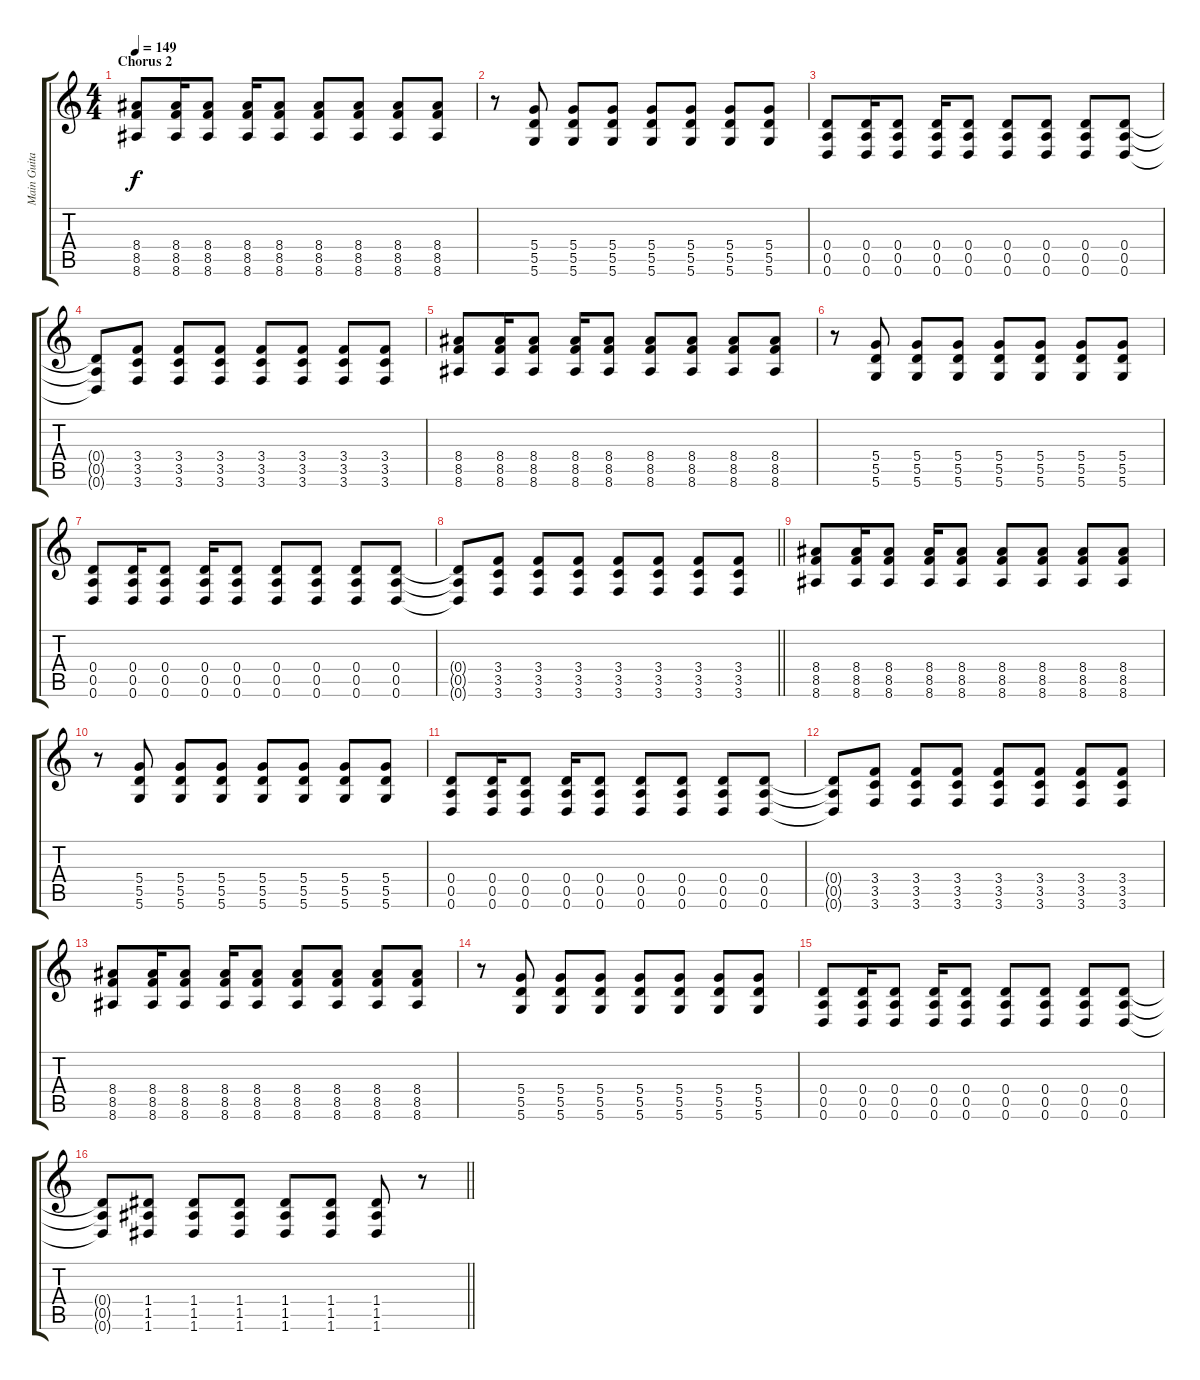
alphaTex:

\track ("Main Guitar" "Main Guita") {instrument overdrivenguitar}
\staff {score tabs}
\tuning (E4 B3 G3 D3 A2 D2) {hide}
\ts (4 4)
\section ("" "Chorus 2")
\tempo 149
\clef g2
\ks c
(8.4 8.5 8.6).8{dy f} (8.4 8.5 8.6).16 (8.4 8.5 8.6).8 (8.4 8.5 8.6).16 (8.4 8.5 8.6).8 (8.4 8.5 8.6).8 (8.4 8.5 8.6).8 (8.4 8.5 8.6).8 (8.4 8.5 8.6).8 |
r.8 (5.4 5.5 5.6).8 (5.4 5.5 5.6).8 (5.4 5.5 5.6).8 (5.4 5.5 5.6).8 (5.4 5.5 5.6).8 (5.4 5.5 5.6).8 (5.4 5.5 5.6).8 |
(0.4 0.5 0.6).8 (0.4 0.5 0.6).16 (0.4 0.5 0.6).8 (0.4 0.5 0.6).16 (0.4 0.5 0.6).8 (0.4 0.5 0.6).8 (0.4 0.5 0.6).8 (0.4 0.5 0.6).8 (0.4 0.5 0.6).8 |
(0.4{t} 0.5{t} 0.6{t}).8 (3.4 3.5 3.6).8 (3.4 3.5 3.6).8 (3.4 3.5 3.6).8 (3.4 3.5 3.6).8 (3.4 3.5 3.6).8 (3.4 3.5 3.6).8 (3.4 3.5 3.6).8 |
(8.4 8.5 8.6).8 (8.4 8.5 8.6).16 (8.4 8.5 8.6).8 (8.4 8.5 8.6).16 (8.4 8.5 8.6).8 (8.4 8.5 8.6).8 (8.4 8.5 8.6).8 (8.4 8.5 8.6).8 (8.4 8.5 8.6).8 |
r.8 (5.4 5.5 5.6).8 (5.4 5.5 5.6).8 (5.4 5.5 5.6).8 (5.4 5.5 5.6).8 (5.4 5.5 5.6).8 (5.4 5.5 5.6).8 (5.4 5.5 5.6).8 |
(0.4 0.5 0.6).8 (0.4 0.5 0.6).16 (0.4 0.5 0.6).8 (0.4 0.5 0.6).16 (0.4 0.5 0.6).8 (0.4 0.5 0.6).8 (0.4 0.5 0.6).8 (0.4 0.5 0.6).8 (0.4 0.5 0.6).8 |
\barLineRight lightlight
(0.4{t} 0.5{t} 0.6{t}).8 (3.4 3.5 3.6).8 (3.4 3.5 3.6).8 (3.4 3.5 3.6).8 (3.4 3.5 3.6).8 (3.4 3.5 3.6).8 (3.4 3.5 3.6).8 (3.4 3.5 3.6).8 |
(8.4 8.5 8.6).8 (8.4 8.5 8.6).16 (8.4 8.5 8.6).8 (8.4 8.5 8.6).16 (8.4 8.5 8.6).8 (8.4 8.5 8.6).8 (8.4 8.5 8.6).8 (8.4 8.5 8.6).8 (8.4 8.5 8.6).8 |
r.8 (5.4 5.5 5.6).8 (5.4 5.5 5.6).8 (5.4 5.5 5.6).8 (5.4 5.5 5.6).8 (5.4 5.5 5.6).8 (5.4 5.5 5.6).8 (5.4 5.5 5.6).8 |
(0.4 0.5 0.6).8 (0.4 0.5 0.6).16 (0.4 0.5 0.6).8 (0.4 0.5 0.6).16 (0.4 0.5 0.6).8 (0.4 0.5 0.6).8 (0.4 0.5 0.6).8 (0.4 0.5 0.6).8 (0.4 0.5 0.6).8 |
(0.4{t} 0.5{t} 0.6{t}).8 (3.4 3.5 3.6).8 (3.4 3.5 3.6).8 (3.4 3.5 3.6).8 (3.4 3.5 3.6).8 (3.4 3.5 3.6).8 (3.4 3.5 3.6).8 (3.4 3.5 3.6).8 |
(8.4 8.5 8.6).8 (8.4 8.5 8.6).16 (8.4 8.5 8.6).8 (8.4 8.5 8.6).16 (8.4 8.5 8.6).8 (8.4 8.5 8.6).8 (8.4 8.5 8.6).8 (8.4 8.5 8.6).8 (8.4 8.5 8.6).8 |
r.8 (5.4 5.5 5.6).8 (5.4 5.5 5.6).8 (5.4 5.5 5.6).8 (5.4 5.5 5.6).8 (5.4 5.5 5.6).8 (5.4 5.5 5.6).8 (5.4 5.5 5.6).8 |
(0.4 0.5 0.6).8 (0.4 0.5 0.6).16 (0.4 0.5 0.6).8 (0.4 0.5 0.6).16 (0.4 0.5 0.6).8 (0.4 0.5 0.6).8 (0.4 0.5 0.6).8 (0.4 0.5 0.6).8 (0.4 0.5 0.6).8 |
\barLineRight lightlight
(0.4{t} 0.5{t} 0.6{t}).8 (1.4 1.5 1.6).8 (1.4 1.5 1.6).8 (1.4 1.5 1.6).8 (1.4 1.5 1.6).8 (1.4 1.5 1.6).8 (1.4 1.5 1.6).8 r.8
